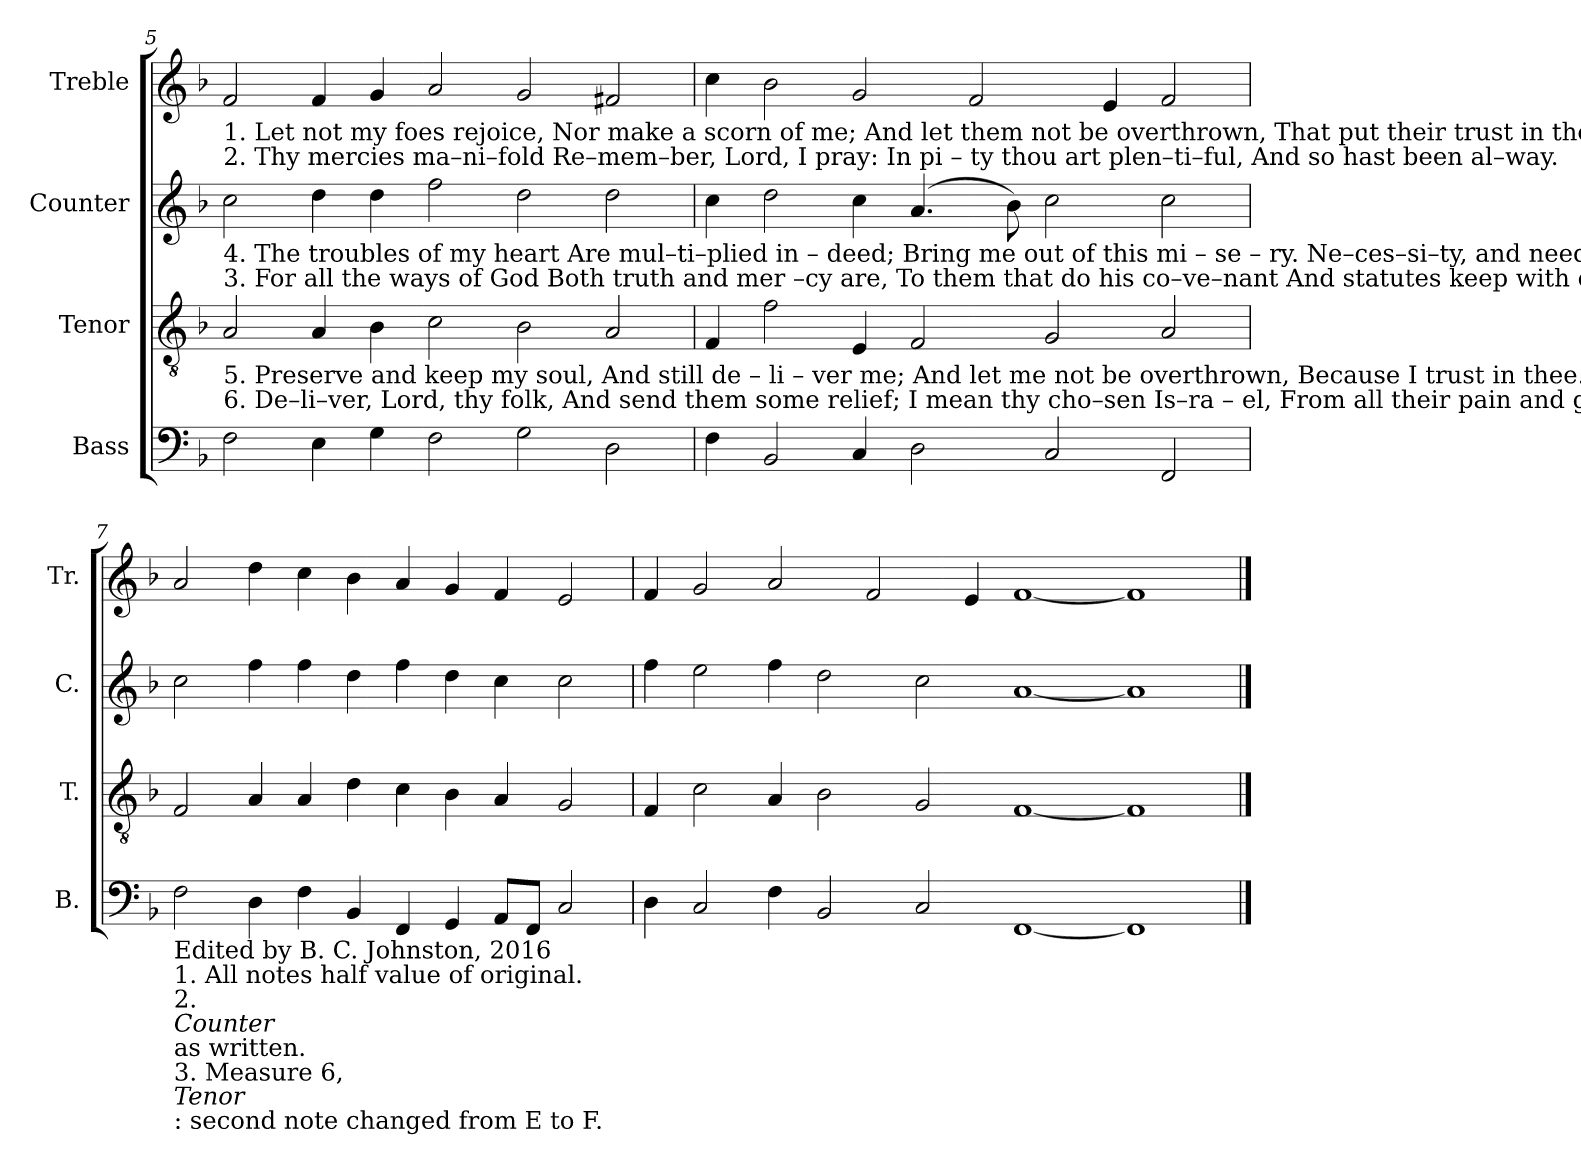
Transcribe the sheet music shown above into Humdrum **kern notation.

**kern	**kern	**kern	**kern
*part4	*part3	*part2	*part1
*staff4	*staff3	*staff2	*staff1
*I"Bass	*I"Tenor	*I"Counter	*I"Treble
*I'B.	*I'T.	*I'C.	*I'Tr.
!!LO:LB:g=z
*clefF4	*clefGv2	*clefG2	*clefG2
*k[b-]	*k[b-]	*k[b-]	*k[b-]
=5	=5	=5	=5
!	!	!	!LO:TX:b:t=1.  Let   not  my  foes  rejoice,     Nor make  a      scorn   of   me;     And let  them not  be overthrown,    That put their trust in thee.
!	!	!	!LO:TX:b:t=2.  Thy mercies ma–ni–fold      Re–mem–ber,   Lord,    I   pray&colon;    In     pi – ty  thou art  plen–ti–ful,     And  so  hast  been  al–way.
!	!	!LO:TX:b:t=4.  The troubles of my  heart     Are   mul–ti–plied    in – deed;  Bring me out  of  this   mi – se – ry.     Ne–ces–si–ty, and  need.	!
!	!	!LO:TX:b:t=3. For  all  the  ways  of   God     Both truth and mer –cy      are,   To  them  that  do  his  co–ve–nant    And statutes keep with care.	!
!	!LO:TX:b:t=5.  Preserve and keep my soul,  And   still   de – li – ver      me;    And  let  me  not  be  overthrown,       Because  I  trust  in  thee.	!	!
!	!LO:TX:b:t=6.  De–li–ver,  Lord,  thy  folk,       And  send  them  some  relief;   I  mean  thy  cho–sen Is–ra – el,   From all their pain and grief.	!	!
2F\	2A/	2cc\	2f/
4E\	4A/	4dd\	4f/
4G\	4B-\	4dd\	4g/
2F\	2c\	2ff\	2a/
2G\	2B-\	2dd\	2g/
2D\	2A/	2dd\	2f#X/
=6	=6	=6	=6
4F\	4F/	4cc\	4cc\
2BB-/	2f\	2dd\	2b-\
4C/	4E/	4cc\	2g/
2D\	2F/	(4.a/	.
.	.	.	2f/
.	.	8b-\)	.
2C/	2G/	2cc\	.
.	.	.	4e/
2FF/	2A/	2cc\	2f/
=7	=7	=7	=7
!LO:TX:b:t=Edited by B. C. Johnston, 2016	!	!	!
!LO:TX:b:t=1. All notes half value of original.	!	!	!
!LO:TX:b:t=2.	!	!	!
!LO:TX:b:i:t=Counter	!	!	!
!LO:TX:b:t=as written.	!	!	!
!LO:TX:b:t=3. Measure 6,	!	!	!
!LO:TX:b:i:t=Tenor	!	!	!
!LO:TX:b:t=&colon; second note changed from E to F.	!	!	!
2F\	2F/	2cc\	2a/
4D\	4A/	4ff\	4dd\
4F\	4A/	4ff\	4cc\
4BB-/	4d\	4dd\	4b-\
4FF/	4c\	4ff\	4a/
4GG/	4B-\	4dd\	4g/
8AA/L	4A/	4cc\	4f/
8FF/J	.	.	.
2C/	2G/	2cc\	2e/
=8	=8	=8	=8
4D\	4F/	4ff\	4f/
2C/	2c\	2ee\	2g/
4F\	4A/	4ff\	2a/
2BB-/	2B-\	2dd\	.
.	.	.	2f/
2C/	2G/	2cc\	.
.	.	.	4e/
[1FF	[1F	[1a	[1f
1FF]	1F]	1a]	1f]
==	==	==	==
*-	*-	*-	*-
